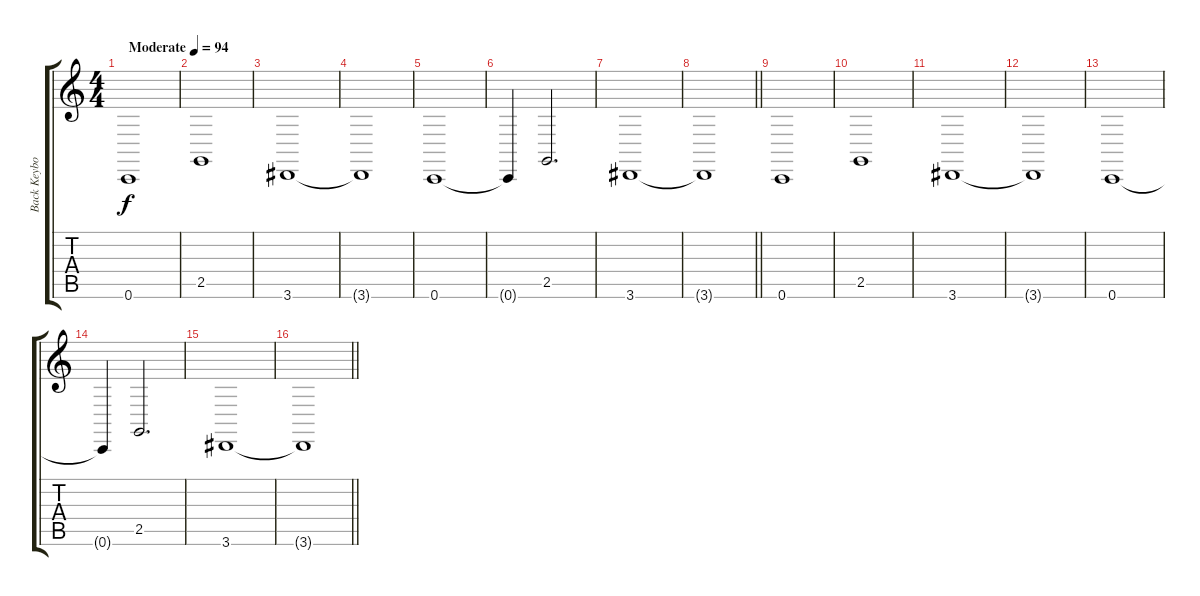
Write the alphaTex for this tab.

\track ("Back Keyboard" "Back Keybo") {instrument stringensemble2}
\staff {score tabs}
\tuning (C4 G3 Eb3 Bb2 F2 C2) {hide}
\ts (4 4)
\tempo (94 "Moderate")
\clef g2
\ks c
0.6.1{dy f instrument stringensemble2} |
2.5.1 |
3.6.1 |
3.6{t}.1 |
0.6.1 |
0.6{t}.4 2.5.2{d} |
3.6.1 |
\barLineRight lightlight
3.6{t}.1 |
0.6.1 |
2.5.1 |
3.6.1 |
3.6{t}.1 |
0.6.1 |
0.6{t}.4 2.5.2{d} |
3.6.1 |
\barLineRight lightlight
3.6{t}.1
